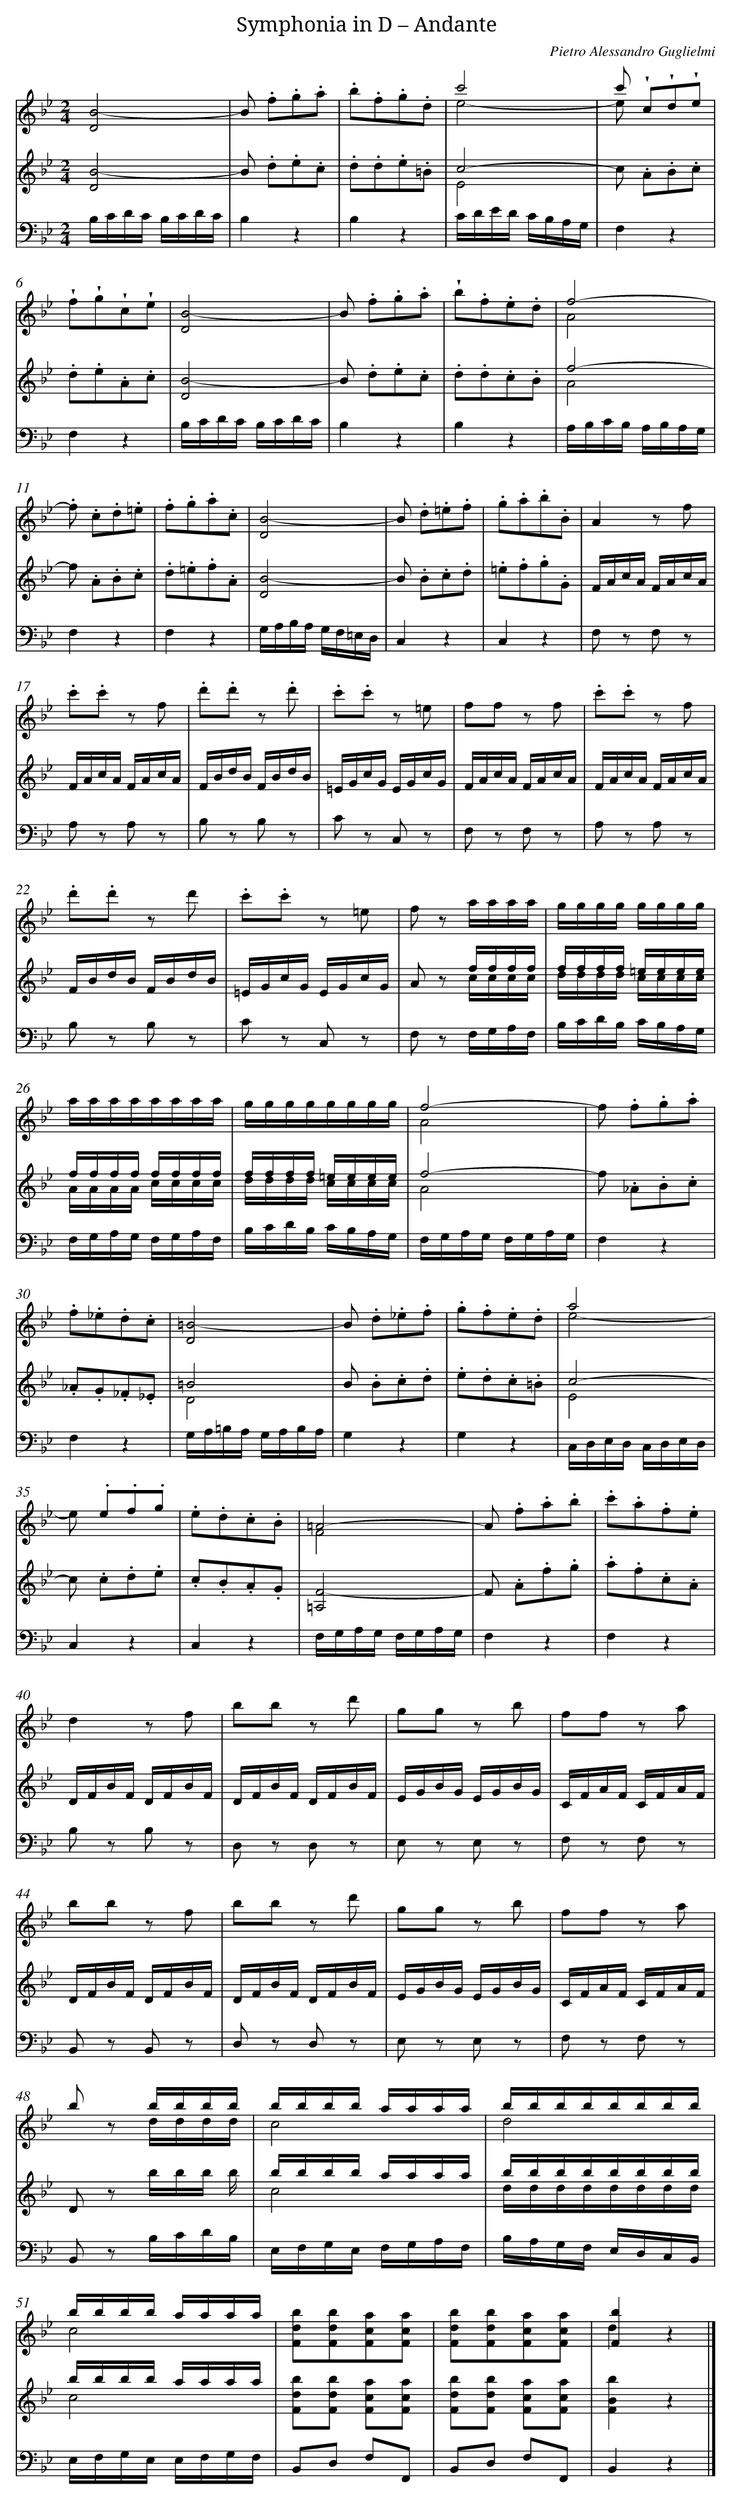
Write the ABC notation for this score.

X:1
T: Symphonia in D – Andante
C: Pietro Alessandro Guglielmi
L: 1/16
M: 2/4
V: 1 clef=treble
V: 2 clef=treble
V: 3 clef=treble
V: 4 clef=treble
V: 5 clef=treble
V: 6 clef=treble
V: 7 clef=bass
K: Bb
[V:1] x8 |
[V:2] x8 |
[V:3] x8 |
[V:4] x8 |
[V:5] [D8B8-] |
[V:6] [D8B8-] |
[V:7] B,CDC B,CDC |
[V:1] x8 |
[V:2] x8 |
[V:3] x8 |
[V:4] x8 |
[V:5] B2 .f2.g2.a2 |
[V:6] B2 .d2.e2.c2 |
[V:7] B,4z4 |
[V:1] x8 |
[V:2] x8 |
[V:3] x8 |
[V:4] x8 |
[V:5] .b2.f2.g2.d2 |
[V:6] .d2.d2.e2.=B2 |
[V:7] B,4z4 |
[V:1] x8 |
[V:2] x8 |
[V:3] x8 |
[V:4] x8 |
[V:5] c'8 & e8- |
[V:6] c8- & E8 |
[V:7] CDED CB,A,G, |
[V:1] x8 |
[V:2] x8 |
[V:3] x8 |
[V:4] x8 |
[V:5] c'2 !wedge!c2!wedge!d2!wedge!e2 & e2x6 |
[V:6] c2 .A2.B2.c2 |
[V:7] F,4z4 |
[V:1] x8 |
[V:2] x8 |
[V:3] x8 |
[V:4] x8 |
[V:5] !wedge!f2!wedge!g2!wedge!c2!wedge!e2 |
[V:6] .d2.e2.A2.c2 |
[V:7] F,4z4 |
[V:1] x8 |
[V:2] x8 |
[V:3] x8 |
[V:4] x8 |
[V:5] [D8B8-] |
[V:6] [D8B8-] |
[V:7] B,CDC B,CDC |
[V:1] x8 |
[V:2] x8 |
[V:3] x8 |
[V:4] x8 |
[V:5] B2 .f2.g2.a2 |
[V:6] B2 .d2.e2.c2 |
[V:7] B,4z4 |
[V:1] x8 |
[V:2] x8 |
[V:3] x8 |
[V:4] x8 |
[V:5] !wedge!b2.f2.e2.d2 |
[V:6] .d2.d2.c2.B2 |
[V:7] B,4z4 |
[V:1] x8 |
[V:2] x8 |
[V:3] x8 |
[V:4] x8 |
[V:5] f8- & A8 |
[V:6] f8- & A8 |
[V:7] A,B,CB, A,B,A,G, |
[V:1] x8 |
[V:2] x8 |
[V:3] x8 |
[V:4] x8 |
[V:5] .f2 .c2.d2.=e2 |
[V:6] f2 .A2.B2.c2 |
[V:7] F,4z4 |
[V:1] x8 |
[V:2] x8 |
[V:3] x8 |
[V:4] x8 |
[V:5] .f2.g2.a2.c2 |
[V:6] .d2.=e2.f2.A2 |
[V:7] F,4z4 |
[V:1] x8 |
[V:2] x8 |
[V:3] x8 |
[V:4] x8 |
[V:5] [D8B8-] |
[V:6] [D8B8-] |
[V:7] G,A,B,A, G,F,=E,D, |
[V:1] x8 |
[V:2] x8 |
[V:3] x8 |
[V:4] x8 |
[V:5] B2 .d2.=e2.f2 |
[V:6] B2 .B2.c2.d2 |
[V:7] C,4z4 |
[V:1] x8 |
[V:2] x8 |
[V:3] x8 |
[V:4] x8 |
[V:5] .g2.a2.b2.B2 |
[V:6] .=e2.f2.g2.G2 |
[V:7] C,4z4 |
[V:1] x8 |
[V:2] x8 |
[V:3] x8 |
[V:4] x8 |
[V:5] A4z2 f2 |
[V:6] FAcA FAcA |
[V:7] F,2 z2 F,2 z2 |
[V:1] x8 |
[V:2] x8 |
[V:3] x8 |
[V:4] x8 |
[V:5] .c'2.c'2 z2 f2 |
[V:6] FAcA FAcA |
[V:7] A,2 z2 A,2 z2 |
[V:1] x8 |
[V:2] x8 |
[V:3] x8 |
[V:4] x8 |
[V:5] .d'2.d'2 z2 .d'2 |
[V:6] FBdB FBdB |
[V:7] B,2 z2 B,2 z2 |
[V:1] x8 |
[V:2] x8 |
[V:3] x8 |
[V:4] x8 |
[V:5] .c'2.c'2 z2 =e2 |
[V:6] =EGcG EGcG |
[V:7] C2 z2 C,2 z2 |
[V:1] x8 |
[V:2] x8 |
[V:3] x8 |
[V:4] x8 |
[V:5] f2f2 z2 f2 |
[V:6] FAcA FAcA |
[V:7] F,2 z2 F,2 z2 |
[V:1] x8 |
[V:2] x8 |
[V:3] x8 |
[V:4] x8 |
[V:5] .c'2.c'2 z2 f2 |
[V:6] FAcA FAcA |
[V:7] A,2 z2 A,2 z2 |
[V:1] x8 |
[V:2] x8 |
[V:3] x8 |
[V:4] x8 |
[V:5] .d'2.d'2 z2 d'2 |
[V:6] FBdB FBdB |
[V:7] B,2 z2 B,2 z2 |
[V:1] x8 |
[V:2] x8 |
[V:3] x8 |
[V:4] x8 |
[V:5] .c'2.c'2 z2 =e2 |
[V:6] =EGcG EGcG |
[V:7] C2 z2 C,2 z2 |
[V:1] x8 |
[V:2] x8 |
[V:3] x8 |
[V:4] x8 |
[V:5] f2 z2 aaaa |
[V:6] A2 z2 ffff & x2 x2 cccc |
[V:7] F,2 z2 F,G,A,F, |
[V:1] x8 |
[V:2] x8 |
[V:3] x8 |
[V:4] x8 |
[V:5] gggg gggg |
[V:6] ffff =eeee & dddd cccc |
[V:7] B,CDB, CB,A,G, |
[V:1] x8 |
[V:2] x8 |
[V:3] x8 |
[V:4] x8 |
[V:5] aaaaaaaa |
[V:6] ffff ffff & AAAA cccc |
[V:7] F,G,A,G, F,G,A,F, |
[V:1] x8 |
[V:2] x8 |
[V:3] x8 |
[V:4] x8 |
[V:5] gggggggg |
[V:6] ffff =eeee & dddd cccc |
[V:7] B,CDB, CB,A,G, |
[V:1] x8 |
[V:2] x8 |
[V:3] x8 |
[V:4] x8 |
[V:5] f8- & A8 |
[V:6] f8- & A8 |
[V:7] F,G,A,G, F,G,A,G, |
[V:1] x8 |
[V:2] x8 |
[V:3] x8 |
[V:4] x8 |
[V:5] f2 .f2.g2.a2 |
[V:6] f2 ._A2.B2.c2 |
[V:7] F,4z4 |
[V:1] x8 |
[V:2] x8 |
[V:3] x8 |
[V:4] x8 |
[V:5] .f2._e2.d2.c2 |
[V:6] ._A2.G2._F2._E2 |
[V:7] F,4z4 |
[V:1] x8 |
[V:2] x8 |
[V:3] x8 |
[V:4] x8 |
[V:5] [D8=B8-] |
[V:6] =B8 & D8 |
[V:7] G,A,=B,A, G,A,B,A, |
[V:1] x8 |
[V:2] x8 |
[V:3] x8 |
[V:4] x8 |
[V:5] B2 .d2._e2.f2 |
[V:6] B2 .B2.c2.d2 |
[V:7] G,4z4 |
[V:1] x8 |
[V:2] x8 |
[V:3] x8 |
[V:4] x8 |
[V:5] .g2.f2.e2.d2 |
[V:6] .e2.d2.c2.=B2 |
[V:7] G,4z4 |
[V:1] x8 |
[V:2] x8 |
[V:3] x8 |
[V:4] x8 |
[V:5] a8 & e8- |
[V:6] c8- & E8 |
[V:7] C,D,E,D, C,D,E,D, |
[V:1] x8 |
[V:2] x8 |
[V:3] x8 |
[V:4] x8 |
[V:5] x2 .e2.f2.g2 & e2 x2x4 |
[V:6] c2 .c2.d2.e2 |
[V:7] C,4z4 |
[V:1] x8 |
[V:2] x8 |
[V:3] x8 |
[V:4] x8 |
[V:5] .e2.d2.c2.B2 |
[V:6] .c2.B2.A2.G2 |
[V:7] C,4z4 |
[V:1] x8 |
[V:2] x8 |
[V:3] x8 |
[V:4] x8 |
[V:5] =A8- & F8 |
[V:6] [=A,8F8-] |
[V:7] F,G,A,G, F,G,A,G, |
[V:1] x8 |
[V:2] x8 |
[V:3] x8 |
[V:4] x8 |
[V:5] A2 .f2.a2.b2 |
[V:6] F2 .A2.f2.g2 |
[V:7] F,4z4 |
[V:1] x8 |
[V:2] x8 |
[V:3] x8 |
[V:4] x8 |
[V:5] .c'2.a2.f2.e2 |
[V:6] .a2.f2.c2.A2 |
[V:7] F,4z4 |
[V:1] x8 |
[V:2] x8 |
[V:3] x8 |
[V:4] x8 |
[V:5] d4z2 f2 |
[V:6] DFBF DFBF |
[V:7] B,2 z2 B,2 z2 |
[V:1] x8 |
[V:2] x8 |
[V:3] x8 |
[V:4] x8 |
[V:5] b2b2 z2 d'2 |
[V:6] DFBF DFBF |
[V:7] D,2 z2 D,2 z2 |
[V:1] x8 |
[V:2] x8 |
[V:3] x8 |
[V:4] x8 |
[V:5] g2g2 z2 b2 |
[V:6] EGBG EGBG |
[V:7] E,2 z2 E,2 z2 |
[V:1] x8 |
[V:2] x8 |
[V:3] x8 |
[V:4] x8 |
[V:5] f2f2 z2 a2 |
[V:6] CFAF CFAF |
[V:7] F,2 z2 F,2 z2 |
[V:1] x8 |
[V:2] x8 |
[V:3] x8 |
[V:4] x8 |
[V:5] b2b2 z2 f2 |
[V:6] DFBF DFBF |
[V:7] B,,2 z2 B,,2 z2 |
[V:1] x8 |
[V:2] x8 |
[V:3] x8 |
[V:4] x8 |
[V:5] b2b2 z2 d'2 |
[V:6] DFBF DFBF |
[V:7] D,2 z2 D,2 z2 |
[V:1] x8 |
[V:2] x8 |
[V:3] x8 |
[V:4] x8 |
[V:5] g2g2 z2 b2 |
[V:6] EGBG EGBG |
[V:7] E,2 z2 E,2 z2 |
[V:1] x8 |
[V:2] x8 |
[V:3] x8 |
[V:4] x8 |
[V:5] f2f2 z2 a2 |
[V:6] CFAF CFAF |
[V:7] F,2 z2 F,2 z2 |
[V:1] x8 |
[V:2] x8 |
[V:3] x8 |
[V:4] x8 |
[V:5] b2 z2 bbbb & x2 x2 dddd |
[V:6] D2 z2 bbb b |
[V:7] B,,2 z2 B,CDB, |
[V:1] x8 |
[V:2] x8 |
[V:3] x8 |
[V:4] x8 |
[V:5] bbbb aaaa & c8 |
[V:6] bbbb aaaa & c8 |
[V:7] E,F,G,E, F,G,A,F, |
[V:1] x8 |
[V:2] x8 |
[V:3] x8 |
[V:4] x8 |
[V:5] bbbbbbbb & d8 |
[V:6] bbbbbbbb & dddddddd |
[V:7] B,A,G,F, E,D,C,B,, |
[V:1] x8 |
[V:2] x8 |
[V:3] x8 |
[V:4] x8 |
[V:5] bbbb aaaa & c8 |
[V:6] bbbb aaaa & c8 |
[V:7] E,F,G,E, E,F,G,F, |
[V:1] x8 |
[V:2] x8 |
[V:3] x8 |
[V:4] x8 |
[V:5] [F2d2b2][F2d2b2][F2c2a2][F2c2a2] |
[V:6] [F2d2b2][F2d2b2] [F2c2a2][F2c2a2] |
[V:7] B,,2D,2 F,2F,,2 |
[V:1] x8 |
[V:2] x8 |
[V:3] x8 |
[V:4] x8 |
[V:5] [F2d2b2][F2d2b2][F2c2a2][F2c2a2] |
[V:6] [F2d2b2][F2d2b2] [F2c2a2][F2c2a2] |
[V:7] B,,2D,2 F,2F,,2 |
[V:1] x8 |]
[V:2] x8 |]
[V:3] x8 |]
[V:4] x8 |]
[V:5] [F4b4]z4 & d4x4 |]
[V:6] [F4B4b4]z4 |]
[V:7] B,,4z4 |]
